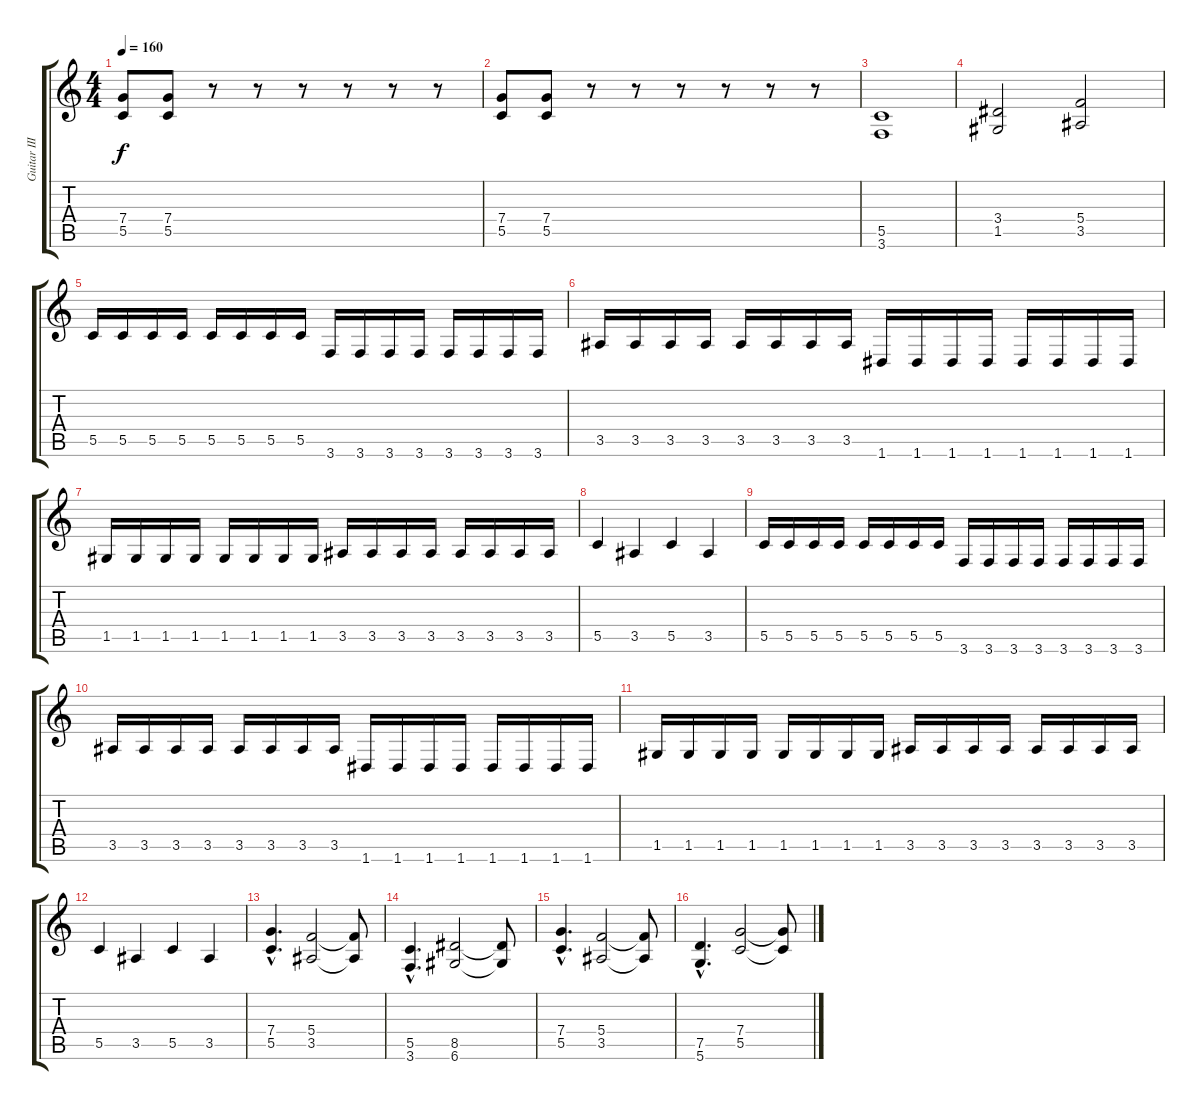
\track ("Guitar III" "Guitar III") {instrument distortionguitar}
\staff {score tabs}
\tuning (D4 A3 F3 C3 G2 D2) {hide}
\ts (4 4)
\tempo 160
\clef g2
\ks c
(7.4 5.5).8{dy f} (7.4 5.5).8 r.8 r.8 r.8 r.8 r.8 r.8 |
(7.4 5.5).8 (7.4 5.5).8 r.8 r.8 r.8 r.8 r.8 r.8 |
(5.5 3.6).1 |
(3.4 1.5).2 (5.4 3.5).2 |
5.5.16 5.5.16 5.5.16 5.5.16 5.5.16 5.5.16 5.5.16 5.5.16 3.6.16 3.6.16 3.6.16 3.6.16 3.6.16 3.6.16 3.6.16 3.6.16 |
3.5.16 3.5.16 3.5.16 3.5.16 3.5.16 3.5.16 3.5.16 3.5.16 1.6.16 1.6.16 1.6.16 1.6.16 1.6.16 1.6.16 1.6.16 1.6.16 |
1.5.16 1.5.16 1.5.16 1.5.16 1.5.16 1.5.16 1.5.16 1.5.16 3.5.16 3.5.16 3.5.16 3.5.16 3.5.16 3.5.16 3.5.16 3.5.16 |
5.5.4 3.5.4 5.5.4 3.5.4 |
5.5.16 5.5.16 5.5.16 5.5.16 5.5.16 5.5.16 5.5.16 5.5.16 3.6.16 3.6.16 3.6.16 3.6.16 3.6.16 3.6.16 3.6.16 3.6.16 |
3.5.16 3.5.16 3.5.16 3.5.16 3.5.16 3.5.16 3.5.16 3.5.16 1.6.16 1.6.16 1.6.16 1.6.16 1.6.16 1.6.16 1.6.16 1.6.16 |
1.5.16 1.5.16 1.5.16 1.5.16 1.5.16 1.5.16 1.5.16 1.5.16 3.5.16 3.5.16 3.5.16 3.5.16 3.5.16 3.5.16 3.5.16 3.5.16 |
5.5.4 3.5.4 5.5.4 3.5.4 |
(7.4{hac} 5.5{hac}).4{d} (5.4 3.5).2 (5.4{t} 3.5{t}).8 |
(5.5{hac} 3.6{hac}).4{d} (8.5 6.6).2 (8.5{t} 6.6{t}).8 |
(7.4{hac} 5.5{hac}).4{d} (5.4 3.5).2 (5.4{t} 3.5{t}).8 |
(7.5{hac} 5.6{hac}).4{d} (7.4 5.5).2 (7.4{t} 5.5{t}).8
